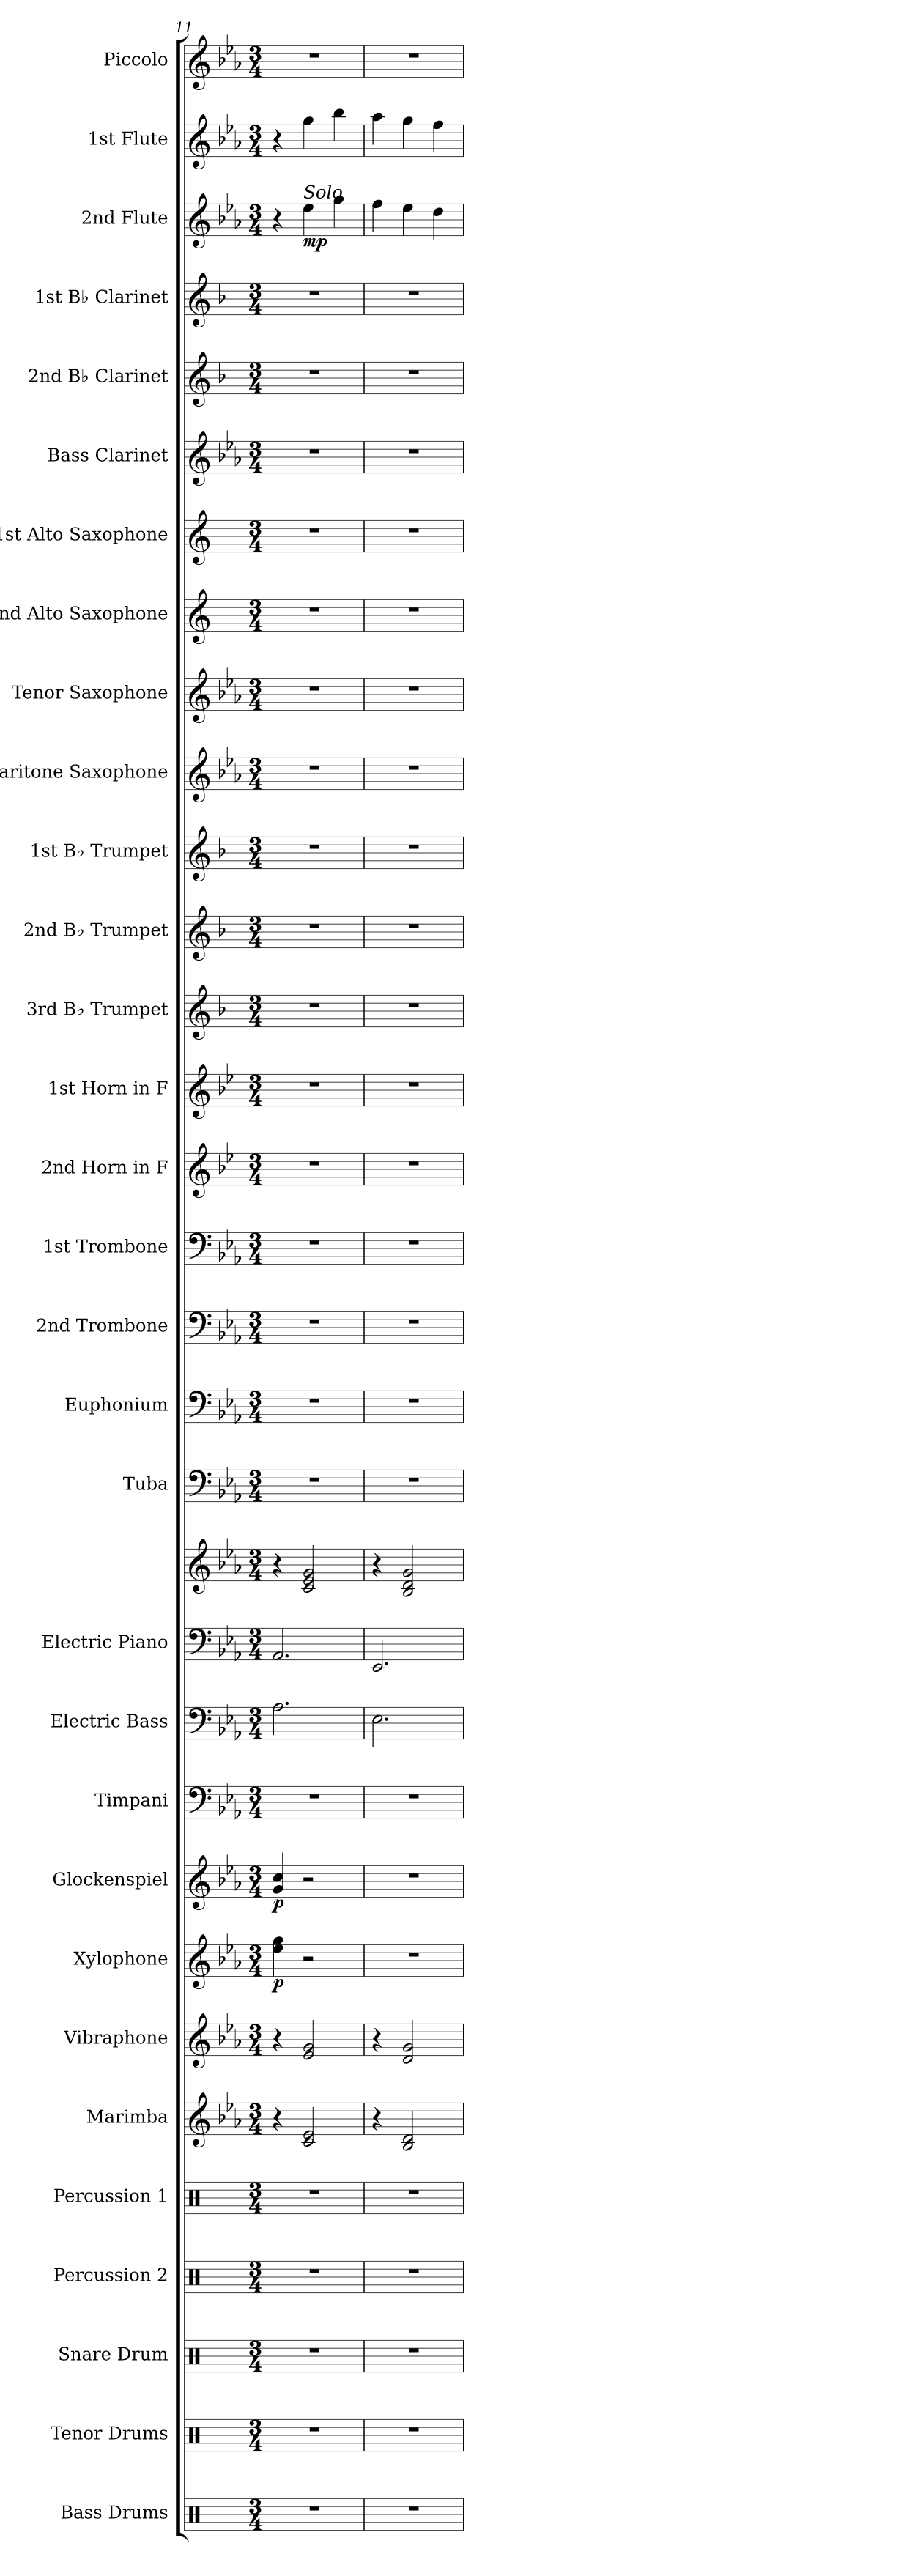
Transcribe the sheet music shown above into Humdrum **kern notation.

**kern	**kern	**kern	**kern	**kern	**kern	**kern	**kern	**dynam	**kern	**dynam	**kern	**kern	**kern	**kern	**kern	**kern	**kern	**kern	**kern	**kern	**kern	**kern	**kern	**kern	**kern	**kern	**kern	**kern	**kern	**kern	**kern	**dynam	**kern	**kern
*part31	*part30	*part29	*part28	*part27	*part26	*part25	*part24	*part24	*part23	*part23	*part22	*part21	*part20	*part20	*part19	*part18	*part17	*part16	*part15	*part14	*part13	*part12	*part11	*part10	*part9	*part8	*part7	*part6	*part5	*part4	*part3	*part3	*part2	*part1
*staff32	*staff31	*staff30	*staff29	*staff28	*staff27	*staff26	*staff25	*staff25	*staff24	*staff24	*staff23	*staff22	*staff21	*staff20	*staff19	*staff18	*staff17	*staff16	*staff15	*staff14	*staff13	*staff12	*staff11	*staff10	*staff9	*staff8	*staff7	*staff6	*staff5	*staff4	*staff3	*staff3	*staff2	*staff1
*I"Bass Drums	*I"Tenor Drums	*I"Snare Drum	*I"Percussion 2	*I"Percussion 1	*I"Marimba	*I"Vibraphone	*I"Xylophone	*	*I"Glockenspiel	*	*I"Timpani	*I"Electric Bass	*I"Electric Piano	*	*I"Tuba	*I"Euphonium	*I"2nd Trombone	*I"1st Trombone	*I"2nd Horn in F	*I"1st Horn in F	*I"3rd B♭ Trumpet	*I"2nd B♭ Trumpet	*I"1st B♭ Trumpet	*I"Baritone Saxophone	*I"Tenor Saxophone	*I"2nd Alto Saxophone	*I"1st Alto Saxophone	*I"Bass Clarinet	*I"2nd B♭ Clarinet	*I"1st B♭ Clarinet	*I"2nd Flute	*	*I"1st Flute	*I"Piccolo
*I'B.D.	*I'T.D.	*I'S.D.	*I'Perc.	*I'Perc.	*I'Mrm.	*I'Vib.	*I'Xyl.	*	*I'Glock.	*	*I'Timp.	*I'El. B.	*I'El. Pno.	*	*I'Tba.	*I'Euph.	*I'Tbn.	*I'Tbn.	*	*	*I'B♭ Tpt.	*I'B♭ Tpt.	*I'B♭ Tpt.	*I'Bar. Sax.	*I'T. Sax.	*I'A. Sax.	*I'A. Sax.	*I'B. Cl.	*I'B♭ Cl.	*I'B♭ Cl.	*I'Fl.	*	*I'Fl.	*I'Picc.
*clefX	*clefX	*clefX	*clefX	*clefX	*clefG2	*clefG2	*clefG2	*	*clefG2	*	*clefF4	*clefF4	*clefF4	*clefG2	*clefF4	*clefF4	*clefF4	*clefF4	*clefG2	*clefG2	*clefG2	*clefG2	*clefG2	*clefG2	*clefG2	*clefG2	*clefG2	*clefG2	*clefG2	*clefG2	*clefG2	*	*clefG2	*clefG2
*	*	*	*	*	*	*	*ITrd-7c-12	*	*ITrd-14c-24	*	*	*ITrd7c12	*	*	*	*	*	*	*ITrd4c7	*ITrd4c7	*ITrd1c2	*ITrd1c2	*ITrd1c2	*ITrd12c21	*ITrd8c14	*ITrd5c9	*ITrd5c9	*ITrd8c14	*ITrd1c2	*ITrd1c2	*	*	*	*ITrd-7c-12
*k[]	*k[]	*k[]	*k[]	*k[]	*k[b-e-a-]	*k[b-e-a-]	*k[b-e-a-]	*	*k[b-e-a-]	*	*k[b-e-a-]	*k[b-e-a-]	*k[b-e-a-]	*k[b-e-a-]	*k[b-e-a-]	*k[b-e-a-]	*k[b-e-a-]	*k[b-e-a-]	*k[b-e-a-]	*k[b-e-a-]	*k[b-e-a-]	*k[b-e-a-]	*k[b-e-a-]	*k[b-e-a-]	*k[b-e-a-]	*k[b-e-a-]	*k[b-e-a-]	*k[b-e-a-]	*k[b-e-a-]	*k[b-e-a-]	*k[b-e-a-]	*	*k[b-e-a-]	*k[b-e-a-]
*M3/4	*M3/4	*M3/4	*M3/4	*M3/4	*M3/4	*M3/4	*M3/4	*	*M3/4	*	*M3/4	*M3/4	*M3/4	*M3/4	*M3/4	*M3/4	*M3/4	*M3/4	*M3/4	*M3/4	*M3/4	*M3/4	*M3/4	*M3/4	*M3/4	*M3/4	*M3/4	*M3/4	*M3/4	*M3/4	*M3/4	*	*M3/4	*M3/4
=11	=11	=11	=11	=11	=11	=11	=11	=11	=11	=11	=11	=11	=11	=11	=11	=11	=11	=11	=11	=11	=11	=11	=11	=11	=11	=11	=11	=11	=11	=11	=11	=11	=11	=11
!	!	!	!	!	!	!	!	!LO:DY:b	!	!LO:DY:b	!	!	!	!	!	!	!	!	!	!	!	!	!	!	!	!	!	!	!	!	!	!	!	!
2.r	2.r	2.r	2.r	2.r	4r	4r	4eee-\ 4ggg\	p	4ggg/ 4cccc/	p	2.r	2.AA-\	2.AA-/	4r	2.r	2.r	2.r	2.r	2.r	2.r	2.r	2.r	2.r	2.r	2.r	2.r	2.r	2.r	2.r	2.r	4r	.	4r	2.r
!	!	!	!	!	!	!	!	!	!	!	!	!	!	!	!	!	!	!	!	!	!	!	!	!	!	!	!	!	!	!	!LO:TX:a:i:t=Solo	!	!	!
!	!	!	!	!	!	!	!	!	!	!	!	!	!	!	!	!	!	!	!	!	!	!	!	!	!	!	!	!	!	!	!	!LO:DY:b	!	!
.	.	.	.	.	2c/ 2e-/	2e-/ 2g/	2r	.	2r	.	.	.	.	2c/ 2e-/ 2g/	.	.	.	.	.	.	.	.	.	.	.	.	.	.	.	.	4ee-\	mp	4gg\	.
.	.	.	.	.	.	.	.	.	.	.	.	.	.	.	.	.	.	.	.	.	.	.	.	.	.	.	.	.	.	.	4gg\	.	4bb-\	.
=12	=12	=12	=12	=12	=12	=12	=12	=12	=12	=12	=12	=12	=12	=12	=12	=12	=12	=12	=12	=12	=12	=12	=12	=12	=12	=12	=12	=12	=12	=12	=12	=12	=12	=12
2.r	2.r	2.r	2.r	2.r	4r	4r	2.r	.	2.r	.	2.r	2.EE-\	2.EE-/	4r	2.r	2.r	2.r	2.r	2.r	2.r	2.r	2.r	2.r	2.r	2.r	2.r	2.r	2.r	2.r	2.r	4ff\	.	4aa-\	2.r
.	.	.	.	.	2B-/ 2d/	2d/ 2g/	.	.	.	.	.	.	.	2B-/ 2d/ 2g/	.	.	.	.	.	.	.	.	.	.	.	.	.	.	.	.	4ee-\	.	4gg\	.
.	.	.	.	.	.	.	.	.	.	.	.	.	.	.	.	.	.	.	.	.	.	.	.	.	.	.	.	.	.	.	4dd\	.	4ff\	.
=	=	=	=	=	=	=	=	=	=	=	=	=	=	=	=	=	=	=	=	=	=	=	=	=	=	=	=	=	=	=	=	=	=	=
*-	*-	*-	*-	*-	*-	*-	*-	*-	*-	*-	*-	*-	*-	*-	*-	*-	*-	*-	*-	*-	*-	*-	*-	*-	*-	*-	*-	*-	*-	*-	*-	*-	*-	*-
